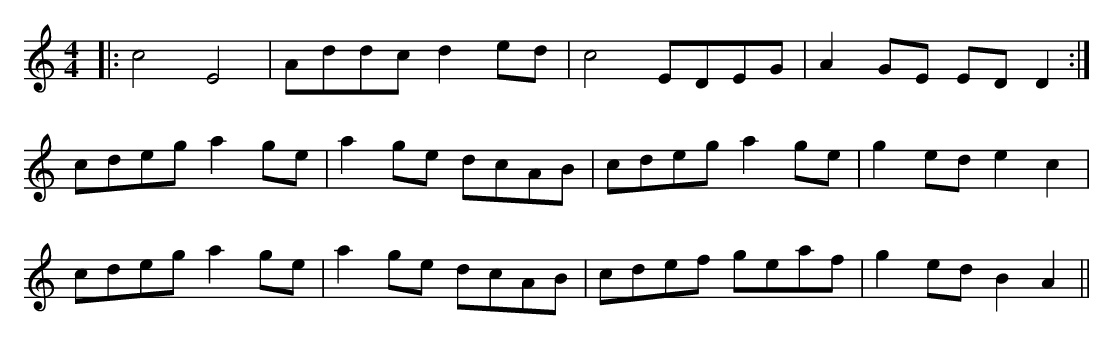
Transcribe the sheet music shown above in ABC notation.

X:1
M:4/4
K:Ddor
|:c4 E4|Addc d2 ed|c4 EDEG|A2 GE ED D2:|
cdeg a2 ge|a2 ge dcAB|cdeg a2 ge|g2 ed e2 c2|
cdeg a2 ge|a2 ge dcAB|cdef geaf|g2 ed B2 A2||
